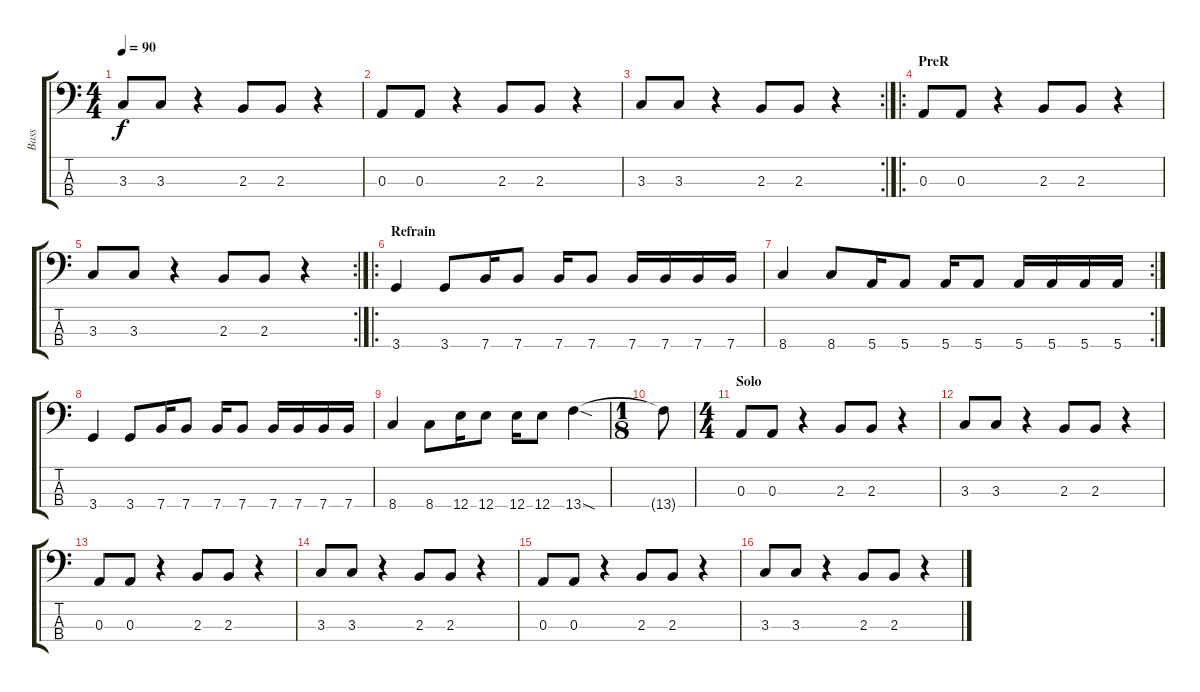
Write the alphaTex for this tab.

\track ("Bass" "Bass") {instrument electricbasspick}
\staff {score tabs}
\tuning (G2 D2 A1 E1) {hide}
\ts (4 4)
\tempo 90
\clef f4
\ks c
3.3.8{dy f} 3.3.8 r.4 2.3.8 2.3.8 r.4 |
0.3.8 0.3.8 r.4 2.3.8 2.3.8 r.4 |
\rc 2
3.3.8 3.3.8 r.4 2.3.8 2.3.8 r.4 |
\ro
\section ("" "PreR")
0.3.8 0.3.8 r.4 2.3.8 2.3.8 r.4 |
\rc 2
3.3.8 3.3.8 r.4 2.3.8 2.3.8 r.4 |
\ro
\section ("" "Refrain")
3.4.4 3.4.8 7.4.16 7.4.8 7.4.16 7.4.8 7.4.16 7.4.16 7.4.16 7.4.16 |
\rc 2
8.4.4 8.4.8 5.4.16 5.4.8 5.4.16 5.4.8 5.4.16 5.4.16 5.4.16 5.4.16 |
3.4.4 3.4.8 7.4.16 7.4.8 7.4.16 7.4.8 7.4.16 7.4.16 7.4.16 7.4.16 |
8.4.4 8.4.8 12.4.16 12.4.8 12.4.16 12.4.8 13.4{sod}.4 |
\ts (1 8)
13.4{t}.8 |
\ts (4 4)
\section ("" "Solo")
0.3.8 0.3.8 r.4 2.3.8 2.3.8 r.4 |
3.3.8 3.3.8 r.4 2.3.8 2.3.8 r.4 |
0.3.8 0.3.8 r.4 2.3.8 2.3.8 r.4 |
3.3.8 3.3.8 r.4 2.3.8 2.3.8 r.4 |
0.3.8 0.3.8 r.4 2.3.8 2.3.8 r.4 |
3.3.8 3.3.8 r.4 2.3.8 2.3.8 r.4
